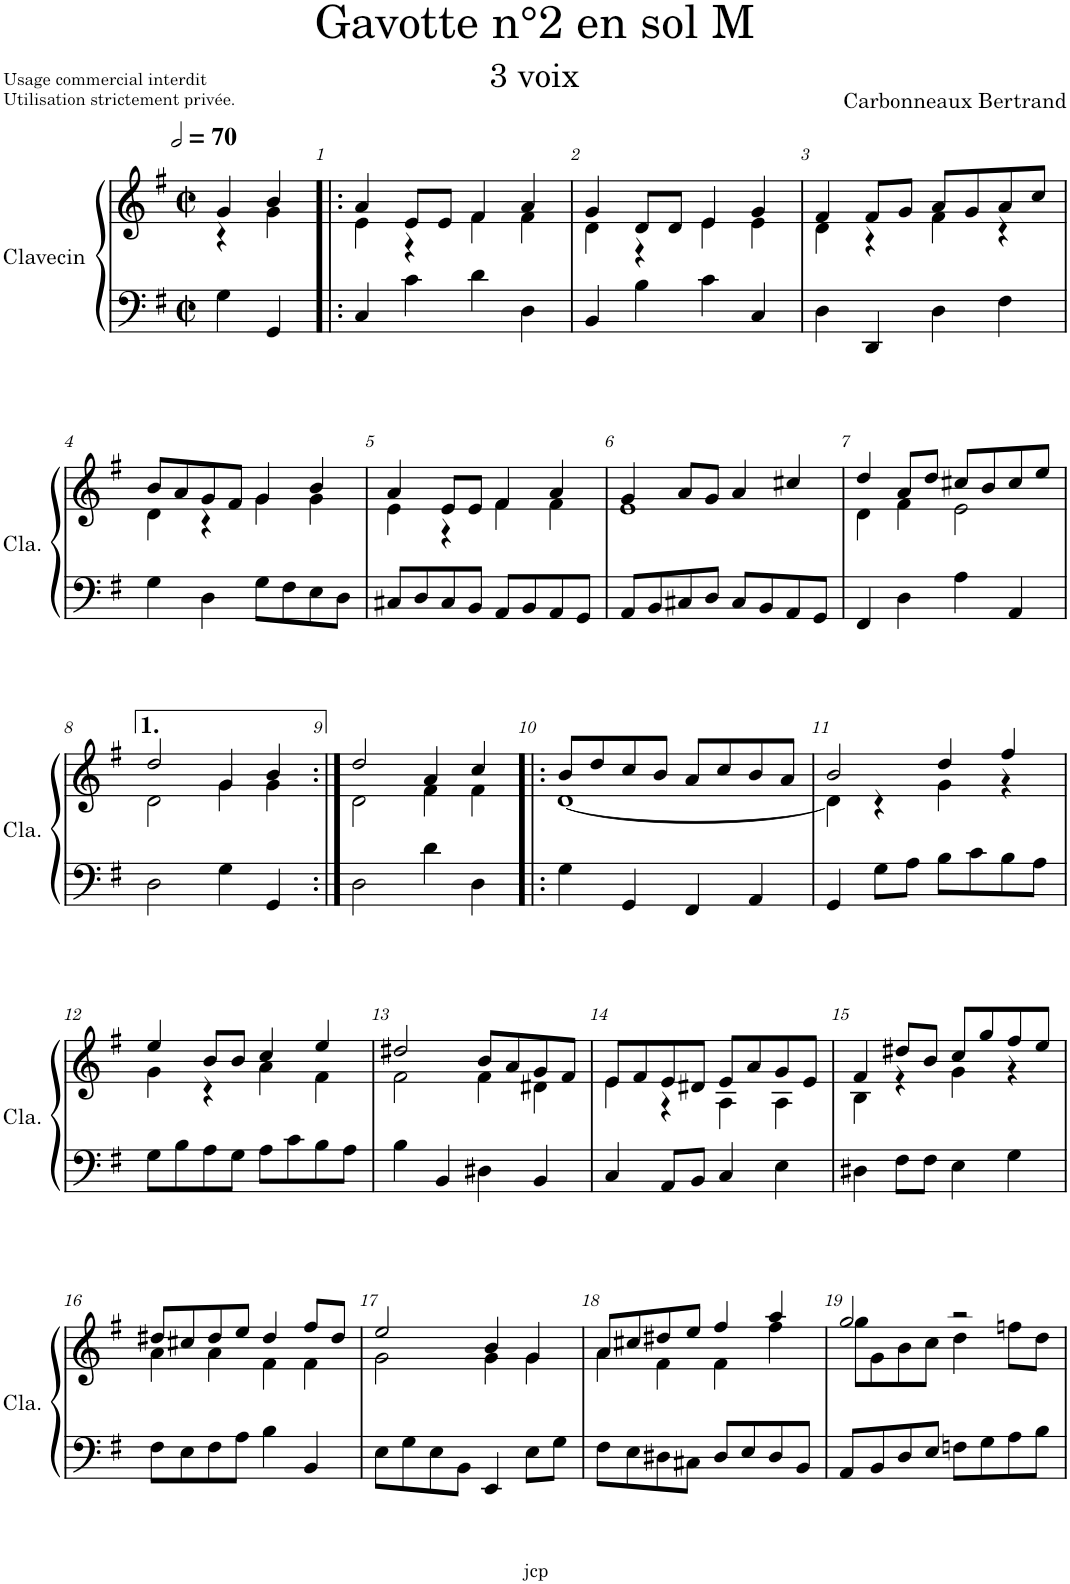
**kern	**kern
*part1	*part1
*staff2	*staff1
*I"Clavecin	*
*I'Cla.	*
*clefF4	*clefG2
*k[f#]	*k[f#]
*M2/2	*M2/2
*met(c|)	*met(c|)
*MM140	*MM140
=	=
*	*^
4G\	4g/	4r
4GG/	4b/	4g\
=1!|:	=1!|:	=1!|:
4C/	4a/	4e\
4c\	8e/L	4r
.	8e/J	.
4d\	4f#/	4f#\
4D\	4a/	4f#\
=2	=2	=2
4BB/	4g/	4d\
4B\	8d/L	4r
.	8d/J	.
4c\	4e/	4e\
4C/	4g/	4e\
=3	=3	=3
4D\	4f#/	4d\
4DD/	8f#/L	4r
.	8g/J	.
4D\	8a/L	4f#\
.	8g/	.
4F#\	8a/	4r
.	8cc/J	.
!!LO:LB:g=z	!!
=4	=4	=4
4G\	8b/L	4d\
.	8a/	.
4D\	8g/	4r
.	8f#/J	.
8G\L	4g/	4g\
8F#\	.	.
8E\	4b/	4g\
8D\J	.	.
=5	=5	=5
8C#X/L	4a/	4e\
8D/	.	.
8C#/	8e/L	4r
8BB/J	8e/J	.
8AA/L	4f#/	4f#\
8BB/	.	.
8AA/	4a/	4f#\
8GG/J	.	.
=6	=6	=6
8AA/L	4g/	1e
8BB/	.	.
8C#X/	8a/L	.
8D/J	8g/J	.
8C#/L	4a/	.
8BB/	.	.
8AA/	4cc#X/	.
8GG/J	.	.
=7	=7	=7
4FF#/	4dd/	4d\
4D\	8a/L	4f#\
.	8dd/J	.
4A\	8cc#X/L	2e\
.	8b/	.
4AA/	8cc#/	.
.	8ee/J	.
!!LO:LB:g=z	!!
=8	=8	=8
2D\	2dd/	2d\
4G\	4g/	4g\
4GG/	4b/	4g\
=9:|!	=9:|!	=9:|!
2D\	2dd/	2d\
4d\	4a/	4f#\
4D\	4cc/	4f#\
=10!|:	=10!|:	=10!|:
4G\	8b/L	[1d
.	8dd/	.
4GG/	8cc/	.
.	8b/J	.
4FF#/	8a/L	.
.	8cc/	.
4AA/	8b/	.
.	8a/J	.
=11	=11	=11
4GG/	2b/	4d\]
8G\L	.	4r
8A\J	.	.
8B\L	4dd/	4g\
8c\	.	.
8B\	4ff#/	4r
8A\J	.	.
!!LO:LB:g=z	!!
=12	=12	=12
8G\L	4ee/	4g\
8B\	.	.
8A\	8b/L	4r
8G\J	8b/J	.
8A\L	4cc/	4a\
8c\	.	.
8B\	4ee/	4f#\
8A\J	.	.
=13	=13	=13
4B\	2dd#X/	2f#\
4BB/	.	.
4D#X\	8b/L	4f#\
.	8a/	.
4BB/	8g/	4d#X\
.	8f#/J	.
=14	=14	=14
4C/	8e/L	4e\
.	8f#/	.
8AA/L	8e/	4r
8BB/J	8d#X/J	.
4C/	8e/L	4A\
.	8a/	.
4E\	8g/	4A\
.	8e/J	.
=15	=15	=15
4D#X\	4f#/	4B\
8F#\L	8dd#X/L	4r
8F#\J	8b/J	.
4E\	8cc/L	4g\
.	8gg/	.
4G\	8ff#/	4r
.	8ee/J	.
!!LO:LB:g=z	!!
=16	=16	=16
8F#\L	8dd#X/L	4a\
8E\	8cc#X/	.
8F#\	8dd#/	4a\
8A\J	8ee/J	.
4B\	4dd#/	4f#\
4BB/	8ff#/L	4f#\
.	8dd#/J	.
=17	=17	=17
8E\L	2ee/	2g\
8G\	.	.
8E\	.	.
8BB\J	.	.
4EE/	4b/	4g\
8E\L	4g/	4g\
8G\J	.	.
=18	=18	=18
8F#\L	8a/L	4a\
8E\	8cc#X/	.
8D#X\	8dd#X/	4f#\
8C#X\J	8ee/J	.
8D#/L	4ff#/	4f#\
8E/	.	.
8D#/	4aa/	4ff#\
8BB/J	.	.
=19	=19	=19
8AA/L	2gg/	8gg\L
8BB/	.	8g\
8D/	.	8b\
8E/J	.	8cc\J
8Fn\L	2r	4dd\
8G\	.	.
8A\	.	8ffn\L
8B\J	.	8dd\J
*	*v	*v
=	=
*-	*-
